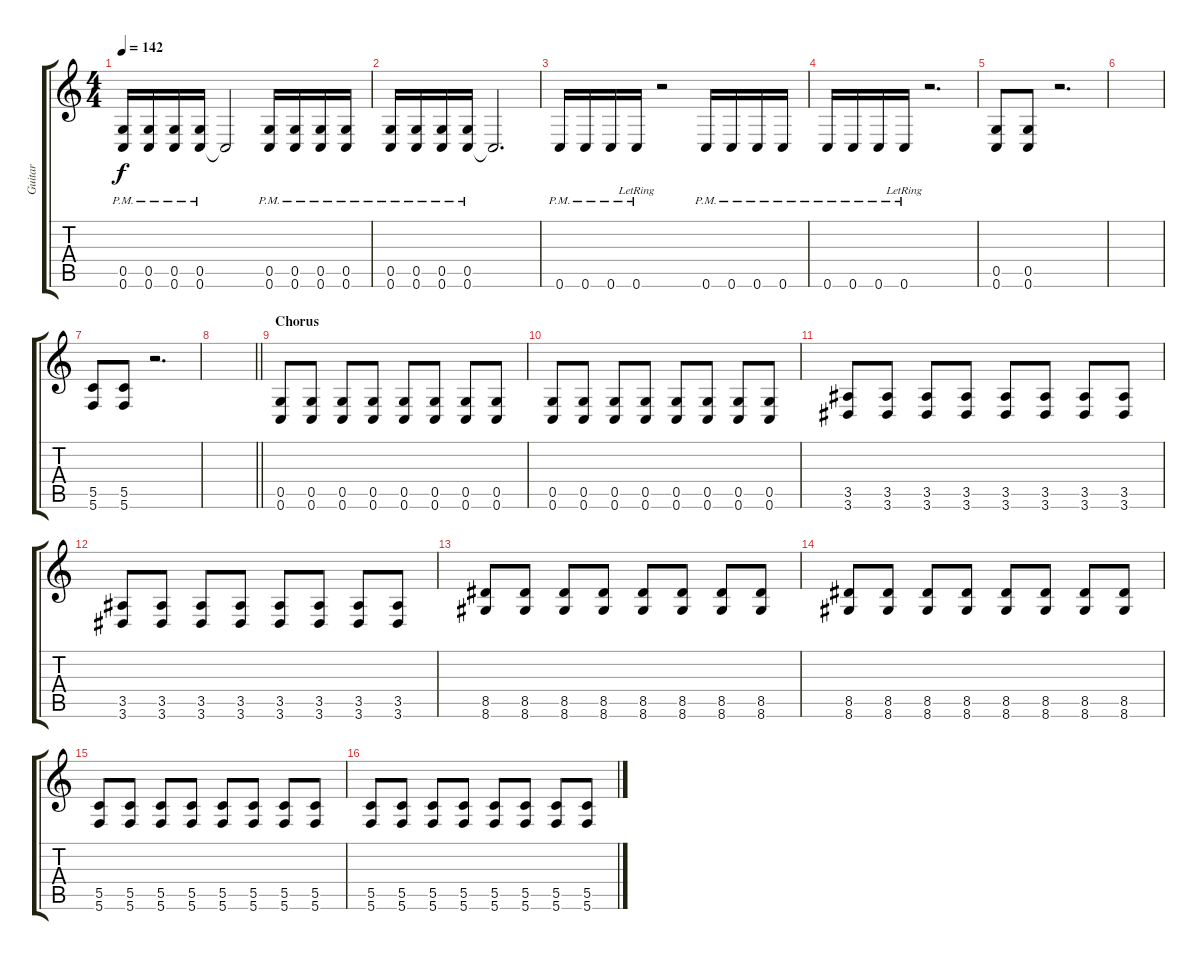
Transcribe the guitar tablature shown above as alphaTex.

\track ("Guitar " "Guitar ") {instrument distortionguitar}
\staff {score tabs}
\tuning (D4 A3 F3 C3 G2 C2) {hide}
\ts (4 4)
\tempo 142
\clef g2
\ks c
(0.5 0.6{pm}).16{dy f} (0.5 0.6{pm}).16 (0.5 0.6{pm}).16 (0.5 0.6{pm}).16 0.6{t}.2 (0.5 0.6{pm}).16 (0.5 0.6{pm}).16 (0.5 0.6{pm}).16 (0.5 0.6{pm}).16 |
(0.5 0.6{pm}).16 (0.5 0.6{pm}).16 (0.5 0.6{pm}).16 (0.5 0.6{pm}).16 0.6{t}.2{d} |
0.6{pm}.16 0.6{pm}.16 0.6{pm}.16 0.6{pm lr}.16 r.2 0.6{pm}.16 0.6{pm}.16 0.6{pm}.16 0.6{pm}.16 |
0.6{pm}.16 0.6{pm}.16 0.6{pm}.16 0.6{pm lr}.16 r.2{d} |
(0.5 0.6).8 (0.5 0.6).8 r.2{d} |
|
(5.5 5.6).8 (5.5 5.6).8 r.2{d} |
\barLineRight lightlight
|
\section ("" "Chorus")
(0.5 0.6).8{instrument distortionguitar} (0.5 0.6).8 (0.5 0.6).8 (0.5 0.6).8 (0.5 0.6).8 (0.5 0.6).8 (0.5 0.6).8 (0.5 0.6).8 |
(0.5 0.6).8 (0.5 0.6).8 (0.5 0.6).8 (0.5 0.6).8 (0.5 0.6).8 (0.5 0.6).8 (0.5 0.6).8 (0.5 0.6).8 |
(3.5 3.6).8 (3.5 3.6).8 (3.5 3.6).8 (3.5 3.6).8 (3.5 3.6).8 (3.5 3.6).8 (3.5 3.6).8 (3.5 3.6).8 |
(3.5 3.6).8 (3.5 3.6).8 (3.5 3.6).8 (3.5 3.6).8 (3.5 3.6).8 (3.5 3.6).8 (3.5 3.6).8 (3.5 3.6).8 |
(8.5 8.6).8 (8.5 8.6).8 (8.5 8.6).8 (8.5 8.6).8 (8.5 8.6).8 (8.5 8.6).8 (8.5 8.6).8 (8.5 8.6).8 |
(8.5 8.6).8 (8.5 8.6).8 (8.5 8.6).8 (8.5 8.6).8 (8.5 8.6).8 (8.5 8.6).8 (8.5 8.6).8 (8.5 8.6).8 |
(5.5 5.6).8 (5.5 5.6).8 (5.5 5.6).8 (5.5 5.6).8 (5.5 5.6).8 (5.5 5.6).8 (5.5 5.6).8 (5.5 5.6).8 |
(5.5 5.6).8 (5.5 5.6).8 (5.5 5.6).8 (5.5 5.6).8 (5.5 5.6).8 (5.5 5.6).8 (5.5 5.6).8 (5.5 5.6).8
